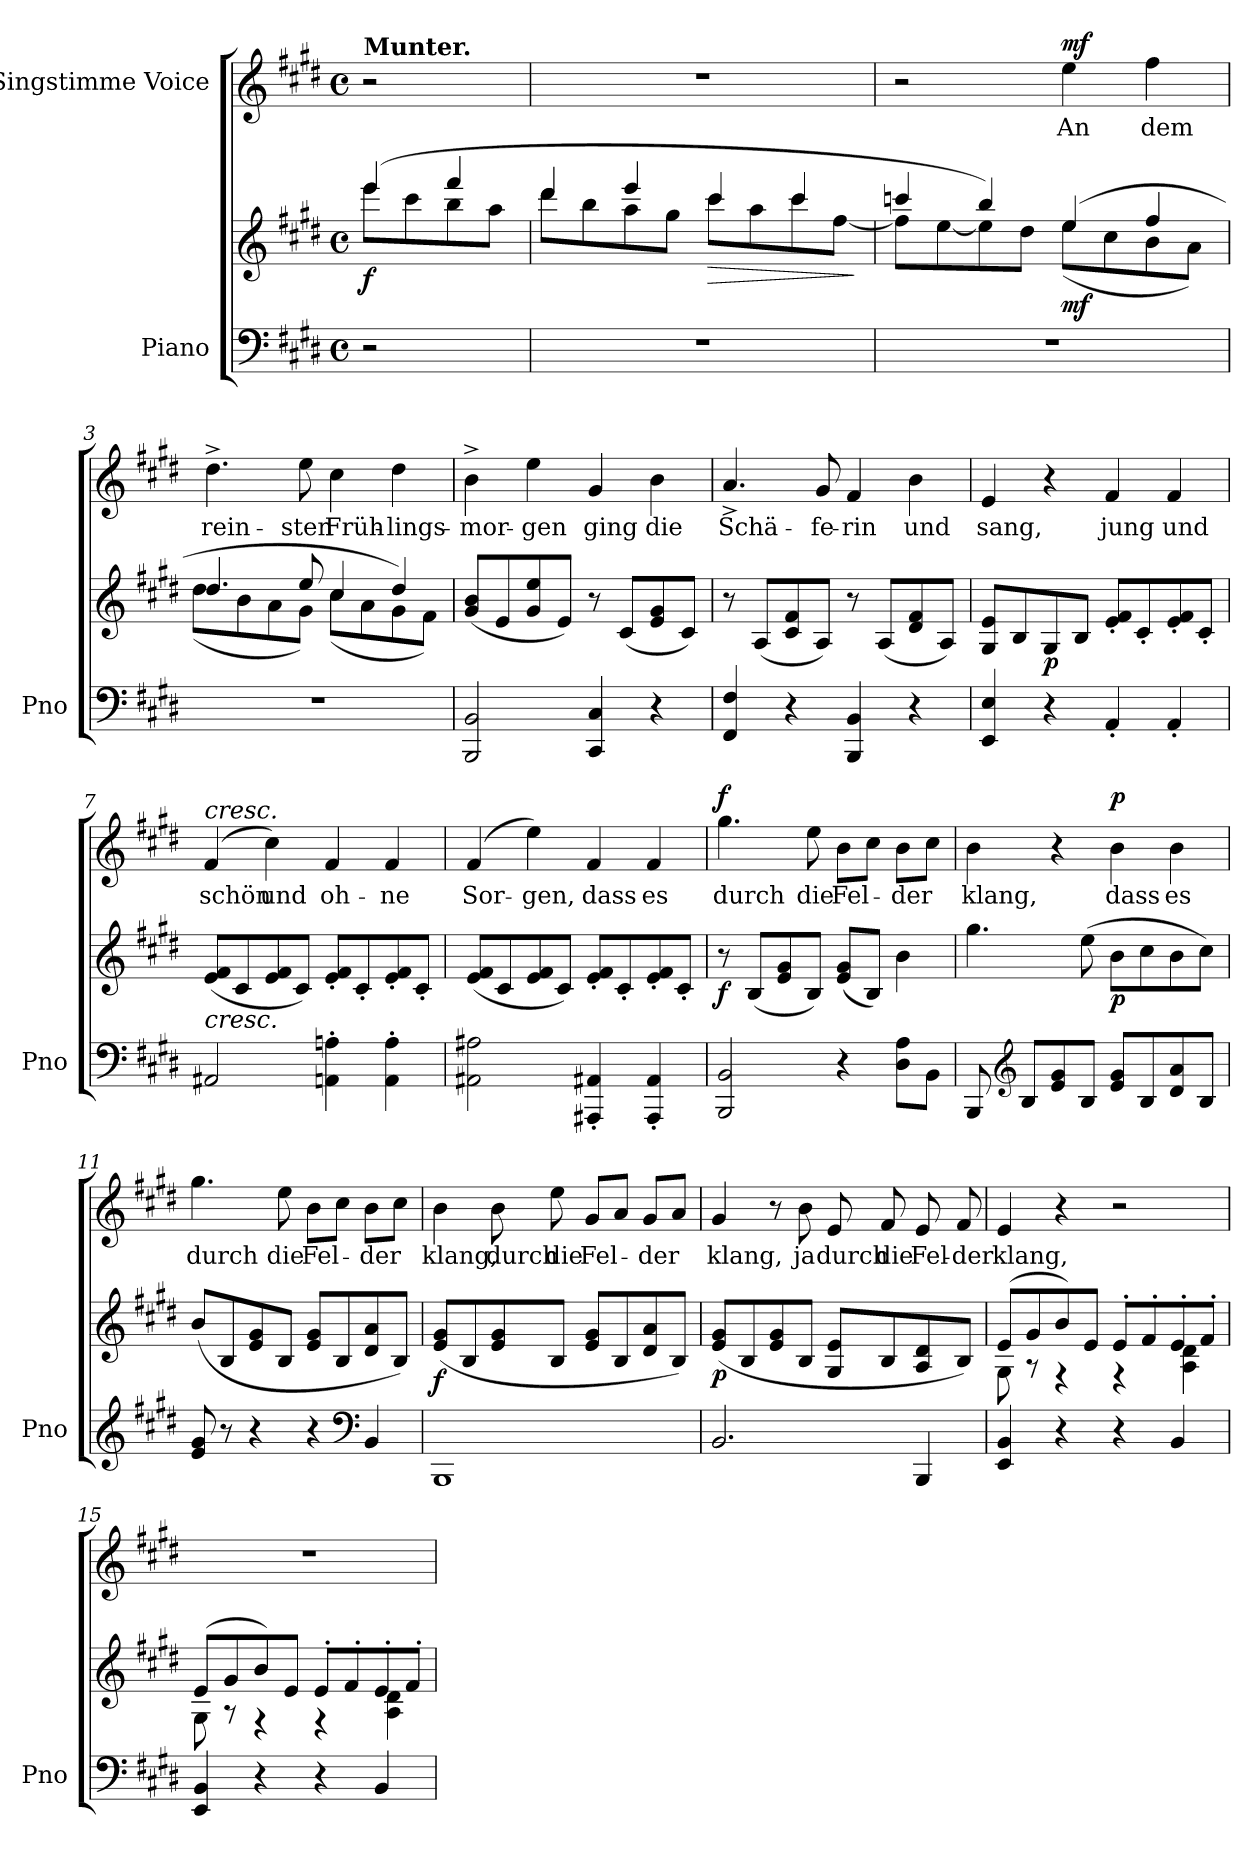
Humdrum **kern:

**kern	**kern	**dynam	**kern	**text	**dynam
*part2	*part2	*part2	*part1	*part1	*part1
*staff3	*staff2	*staff2/3	*staff1	*staff1	*staff1
*I"Piano	*	*	*I"Singstimme Voice	*	*
*I'Pno	*	*	*	*	*
*clefF4	*clefG2	*	*clefG2	*	*
*k[f#c#g#d#]	*k[f#c#g#d#]	*	*k[f#c#g#d#]	*	*
*M4/4	*M4/4	*	*M4/4	*	*
*met(c)	*met(c)	*	*met(c)	*	*
=	=	=	=	=	=
*	*^	*	*	*	*
!	!	!	!	!LO:TX:a:B:t=Munter.	!	!
!	!	!	!LO:DY:b	!	!	!
2r	(4eee/	8eee\L	f	2r	.	.
.	.	8ccc#\	.	.	.	.
.	4fff#/	8bb\	.	.	.	.
.	.	8aa\J	.	.	.	.
=1	=1	=1	=1	=1	=1	=1
1r	4ddd#/	8ddd#\L	.	1r	.	.
.	.	8bb\	.	.	.	.
.	4eee/	8aa\	.	.	.	.
.	.	8gg#\J	.	.	.	.
!	!	!	!LO:HP:b	!	!	!
.	4ccc#/	8ccc#\L	>	.	.	.
.	.	8aa\	.	.	.	.
.	4ccc#/	8ccc#\	.	.	.	.
.	.	[8ff#\J	.	.	.	.
*	*v	*v	*	*	*	*
.	.	]	.	.	.
=2	=2	=2	=2	=2	=2
*	*^	*	*	*	*
1r	4cccn/	8ff#\L]	.	2r	.	.
.	.	[8ee\	.	.	.	.
.	4bb/)	8ee\]	.	.	.	.
.	.	8dd#\J	.	.	.	.
!	!	!	!LO:DY:b	!	!	!LO:DY:a
.	(4ee/	(8ee\L	mf	4ee\	An	mf
.	.	8cc#\	.	.	.	.
.	4ff#/	8b\	.	4ff#\	dem	.
.	.	8a\J)	.	.	.	.
=3	=3	=3	=3	=3	=3	=3
!	!LO:N:head=solid	!LO:N:head=solid	!	!	!	!
1r	4.dd#/	(8dd#\L	.	4.dd#^\	rein-	.
.	.	8b\	.	.	.	.
.	.	8a\	.	.	.	.
.	8ee/	8g#\J)	.	8ee\	-sten	.
.	4cc#/	(8cc#\L	.	4cc#\	Früh-	.
.	.	8a\	.	.	.	.
.	4dd#/)	8g#\	.	4dd#\	-lings-	.
.	.	8f#\J)	.	.	.	.
*	*v	*v	*	*	*	*
=4	=4	=4	=4	=4	=4
2BBB/ 2BB/	(8g#/ 8b/L	.	4b^\	-mor-	.
.	8e/	.	.	.	.
.	8g#/ 8ee/	.	4ee\	-gen	.
.	8e/J)	.	.	.	.
4CC#/ 4C#/	8r	.	4g#/	ging	.
.	(8c#/L	.	.	.	.
4r	8e/ 8g#/	.	4b\	die	.
.	8c#/J)	.	.	.	.
=5	=5	=5	=5	=5	=5
4FF#/ 4F#/	8r	.	4.a^>/	Schä-	.
.	(8A/L	.	.	.	.
4r	8c#/ 8f#/	.	.	.	.
.	8A/J)	.	8g#/	-fe-	.
4BBB/ 4BB/	8r	.	4f#/	-rin	.
.	(8A/L	.	.	.	.
4r	8d#/ 8f#/	.	4b\	und	.
.	8A/J)	.	.	.	.
=6	=6	=6	=6	=6	=6
4EE/ 4E/	8G#/ 8e/L	.	4e/	sang,	.
.	8B/	.	.	.	.
!	!	!LO:DY:b	!	!	!
4r	8G#/	p	4r	.	.
.	8B/J	.	.	.	.
4AA'/	8e/' 8f#/'L	.	4f#/	jung	.
.	8c#'/	.	.	.	.
4AA'/	8e/' 8f#/'	.	4f#/	und	.
.	8c#'/J	.	.	.	.
=7	=7	=7	=7	=7	=7
!	!	!	!LO:TX:a:i:t=cresc.	!	!
!	!LO:TX:b:i:t=cresc.	!	!	!	!
2AA#X/	(8e/ 8f#/L	.	(4f#/	schön	.
.	8c#/	.	.	.	.
.	8e/ 8f#/	.	4cc#\)	und	.
.	8c#/J)	.	.	.	.
4AAn\' 4An\'	8e/' 8f#/'L	.	4f#/	oh-	.
.	8c#'/	.	.	.	.
4AA\' 4A\'	8e/' 8f#/'	.	4f#/	-ne	.
.	8c#'/J	.	.	.	.
=8	=8	=8	=8	=8	=8
2AA#X\ 2A#X\	(8e/ 8f#/L	.	(4f#/	Sor-	.
.	8c#/	.	.	.	.
.	8e/ 8f#/	.	4ee\)	-gen,	.
.	8c#/J)	.	.	.	.
4AAA#X/' 4AA#X/'	8e/' 8f#/'L	.	4f#/	dass	.
.	8c#'/	.	.	.	.
4AAA#/' 4AA#/'	8e/' 8f#/'	.	4f#/	es	.
.	8c#'/J	.	.	.	.
=9	=9	=9	=9	=9	=9
!	!	!LO:DY:b	!	!	!LO:DY:a
2BBB/ 2BB/	8r	f	4.gg#\	durch	f
.	(8B/L	.	.	.	.
.	8e/ 8g#/	.	.	.	.
.	8B/J)	.	8ee\	die	.
4r	(8e/ 8g#/L	.	8b\L	Fel-	.
.	8B/J)	.	8cc#\J	.	.
8D#\ 8A\L	4b\	.	8b\L	-der	.
8BB\J	.	.	8cc#\J	.	.
=10	=10	=10	=10	=10	=10
8BBB/	4.gg#\	.	4b\	klang,	.
*clefG2	*	*	*	*	*
8B/L	.	.	.	.	.
8e/ 8g#/	.	.	4r	.	.
8B/J	(8ee\	.	.	.	.
!	!	!LO:DY:b	!	!	!LO:DY:a
8e/ 8g#/L	8b\L	p	4b\	dass	p
8B/	8cc#\	.	.	.	.
8d#/ 8a/	8b\	.	4b\	es	.
8B/J	8cc#\J)	.	.	.	.
=11	=11	=11	=11	=11	=11
8e/ 8g#/	(8b/L	.	4.gg#\	durch	.
8r	8B/	.	.	.	.
4r	8e/ 8g#/	.	.	.	.
.	8B/J	.	8ee\	die	.
4r	8e/ 8g#/L	.	8b\L	Fel-	.
.	8B/	.	8cc#\J	.	.
*clefF4	*	*	*	*	*
4BB/	8d#/ 8a/	.	8b\L	-der	.
.	8B/J)	.	8cc#\J	.	.
=12	=12	=12	=12	=12	=12
!	!	!LO:DY:b	!	!	!
1BBB	(8e/ 8g#/L	f	4b\	klang,	.
.	8B/	.	.	.	.
.	8e/ 8g#/	.	8b\	durch	.
.	8B/J	.	8ee\	die	.
.	8e/ 8g#/L	.	8g#/L	Fel-	.
.	8B/	.	8a/J	.	.
.	8d#/ 8a/	.	8g#/L	-der	.
.	8B/J)	.	8a/J	.	.
=13	=13	=13	=13	=13	=13
!	!	!LO:DY:b	!	!	!
2.BB/	(8e/ 8g#/L	p	4g#/	klang,	.
.	8B/	.	.	.	.
.	8e/ 8g#/	.	8r	.	.
.	8B/J	.	8b\	ja	.
.	8G#/ 8e/L	.	8e/	durch	.
.	8B/	.	8f#/	die	.
4BBB/	8A/ 8d#/	.	8e/	Fel-	.
.	8B/J)	.	8f#/	-der	.
=14	=14	=14	=14	=14	=14
*	*^	*	*	*	*
4EE/ 4BB/	(8e/L	8G#\	.	4e/	klang,	.
.	8g#/	8r	.	.	.	.
4r	8b/)	4r	.	4r	.	.
.	8e/J	.	.	.	.	.
4r	8e'/L	4r	.	2r	.	.
.	8f#'/	.	.	.	.	.
4BB/	8e'/	4A\ 4d#\	.	.	.	.
.	8f#'/J	.	.	.	.	.
=15	=15	=15	=15	=15	=15	=15
4EE/ 4BB/	(8e/L	8G#\	.	1r	.	.
.	8g#/	8r	.	.	.	.
4r	8b/)	4r	.	.	.	.
.	8e/J	.	.	.	.	.
4r	8e'/L	4r	.	.	.	.
.	8f#'/	.	.	.	.	.
4BB/	8e'/	4A\ 4d#\	.	.	.	.
.	8f#'/J	.	.	.	.	.
*	*v	*v	*	*	*	*
=	=	=	=	=	=
*-	*-	*-	*-	*-	*-
